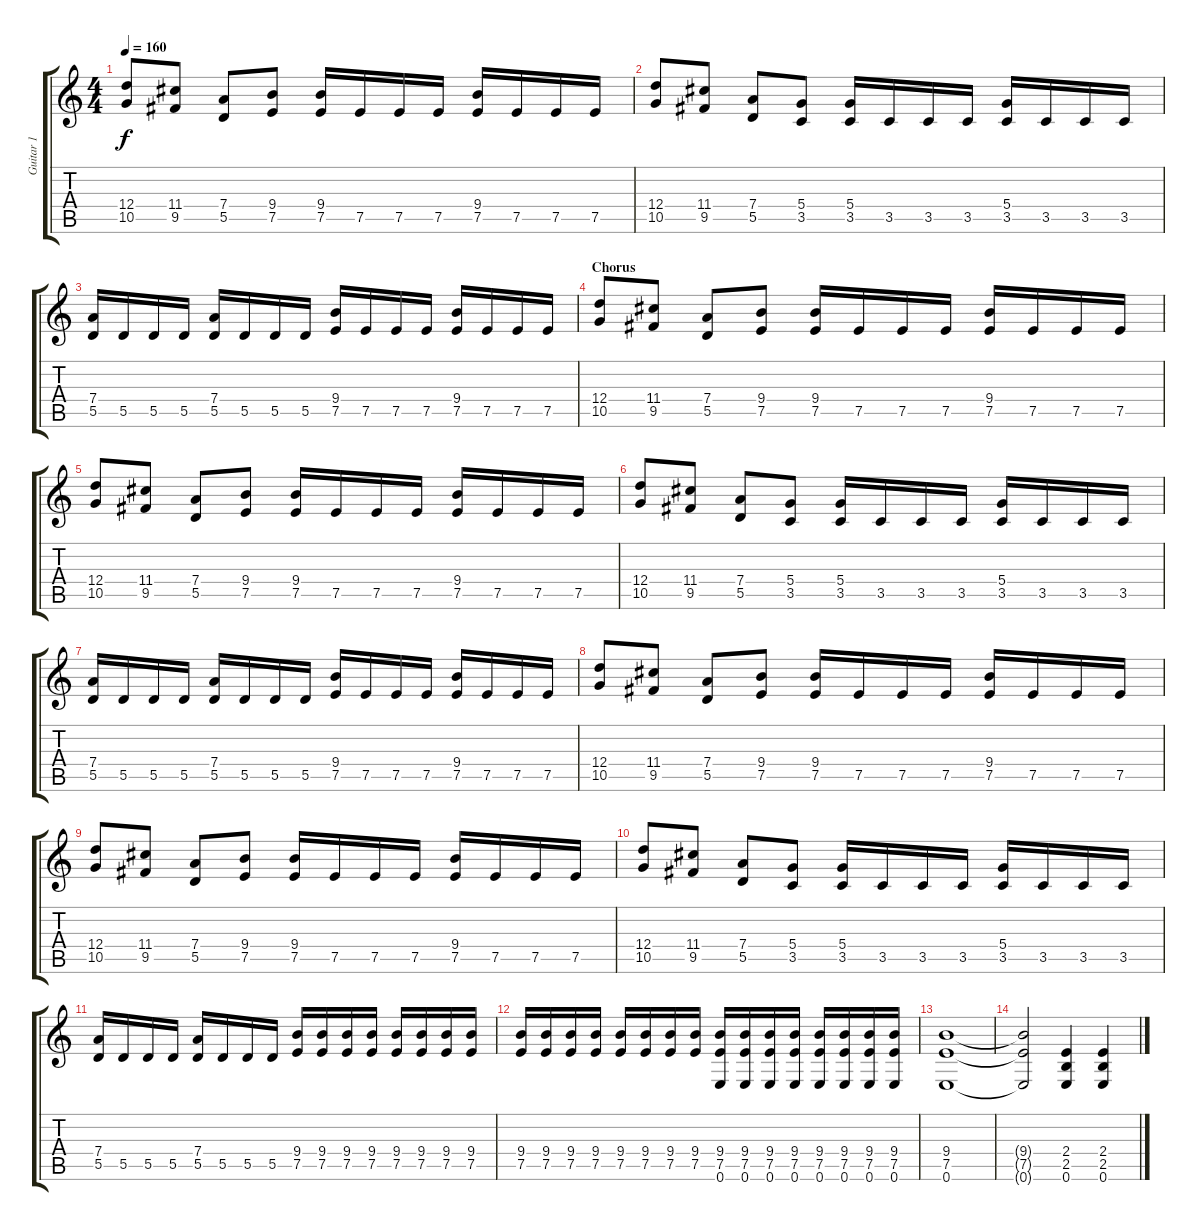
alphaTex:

\track ("Guitar 1" "Guitar 1") {instrument distortionguitar}
\staff {score tabs}
\tuning (E4 B3 G3 D3 A2 E2) {hide}
\ts (4 4)
\tempo 160
\clef g2
\ks c
(12.4 10.5).8{dy f} (11.4 9.5).8 (7.4 5.5).8 (9.4 7.5).8 (9.4 7.5).16 7.5.16 7.5.16 7.5.16 (9.4 7.5).16 7.5.16 7.5.16 7.5.16 |
(12.4 10.5).8 (11.4 9.5).8 (7.4 5.5).8 (5.4 3.5).8 (5.4 3.5).16 3.5.16 3.5.16 3.5.16 (5.4 3.5).16 3.5.16 3.5.16 3.5.16 |
(7.4 5.5).16 5.5.16 5.5.16 5.5.16 (7.4 5.5).16 5.5.16 5.5.16 5.5.16 (9.4 7.5).16 7.5.16 7.5.16 7.5.16 (9.4 7.5).16 7.5.16 7.5.16 7.5.16 |
\section ("" "Chorus")
(12.4 10.5).8 (11.4 9.5).8 (7.4 5.5).8 (9.4 7.5).8 (9.4 7.5).16 7.5.16 7.5.16 7.5.16 (9.4 7.5).16 7.5.16 7.5.16 7.5.16 |
(12.4 10.5).8 (11.4 9.5).8 (7.4 5.5).8 (9.4 7.5).8 (9.4 7.5).16 7.5.16 7.5.16 7.5.16 (9.4 7.5).16 7.5.16 7.5.16 7.5.16 |
(12.4 10.5).8 (11.4 9.5).8 (7.4 5.5).8 (5.4 3.5).8 (5.4 3.5).16 3.5.16 3.5.16 3.5.16 (5.4 3.5).16 3.5.16 3.5.16 3.5.16 |
(7.4 5.5).16 5.5.16 5.5.16 5.5.16 (7.4 5.5).16 5.5.16 5.5.16 5.5.16 (9.4 7.5).16 7.5.16 7.5.16 7.5.16 (9.4 7.5).16 7.5.16 7.5.16 7.5.16 |
(12.4 10.5).8 (11.4 9.5).8 (7.4 5.5).8 (9.4 7.5).8 (9.4 7.5).16 7.5.16 7.5.16 7.5.16 (9.4 7.5).16 7.5.16 7.5.16 7.5.16 |
(12.4 10.5).8 (11.4 9.5).8 (7.4 5.5).8 (9.4 7.5).8 (9.4 7.5).16 7.5.16 7.5.16 7.5.16 (9.4 7.5).16 7.5.16 7.5.16 7.5.16 |
(12.4 10.5).8 (11.4 9.5).8 (7.4 5.5).8 (5.4 3.5).8 (5.4 3.5).16 3.5.16 3.5.16 3.5.16 (5.4 3.5).16 3.5.16 3.5.16 3.5.16 |
(7.4 5.5).16 5.5.16 5.5.16 5.5.16 (7.4 5.5).16 5.5.16 5.5.16 5.5.16 (9.4 7.5).16 (9.4 7.5).16 (9.4 7.5).16 (9.4 7.5).16 (9.4 7.5).16 (9.4 7.5).16 (9.4 7.5).16 (9.4 7.5).16 |
(9.4 7.5).16 (9.4 7.5).16 (9.4 7.5).16 (9.4 7.5).16 (9.4 7.5).16 (9.4 7.5).16 (9.4 7.5).16 (9.4 7.5).16 (9.4 7.5 0.6).16 (9.4 7.5 0.6).16 (9.4 7.5 0.6).16 (9.4 7.5 0.6).16 (9.4 7.5 0.6).16 (9.4 7.5 0.6).16 (9.4 7.5 0.6).16 (9.4 7.5 0.6).16 |
(9.4 7.5 0.6).1 |
(9.4{t} 7.5{t} 0.6{t}).2 (2.4 2.5 0.6).4 (2.4 2.5 0.6).4
